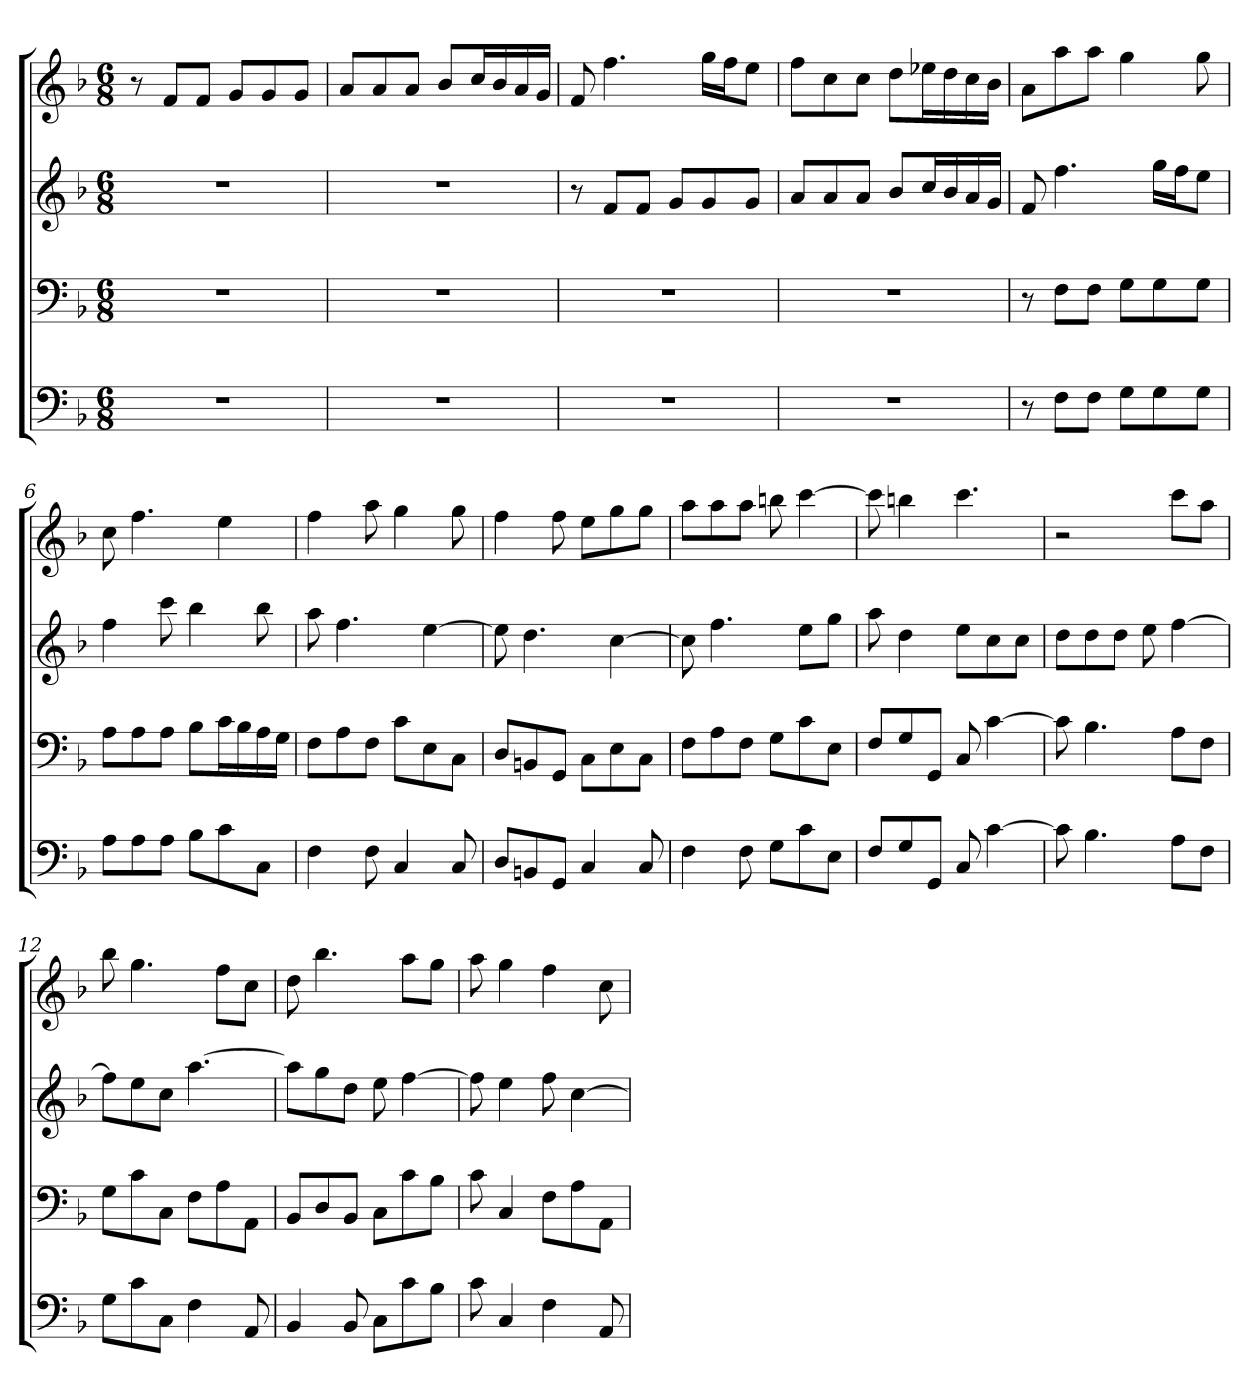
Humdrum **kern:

**kern	**kern	**kern	**kern
*part4	*part3	*part2	*part1
*staff4	*staff3	*staff2	*staff1
*k[b-]	*k[b-]	*k[b-]	*k[b-]
*F:	*F:	*F:	*F:
*M6/8	*M6/8	*M6/8	*M6/8
=1	=1	=1	=1
2.r	2.r	2.r	8r
.	.	.	8fL
.	.	.	8fJ
.	.	.	8gL
.	.	.	8g
.	.	.	8gJ
=2	=2	=2	=2
2.r	2.r	2.r	8aL
.	.	.	8a
.	.	.	8aJ
.	.	.	8b-L
.	.	.	16ccL
.	.	.	16b-
.	.	.	16a
.	.	.	16gJJ
=3	=3	=3	=3
2.r	2.r	8r	8f
.	.	8fL	4.ff
.	.	8fJ	.
.	.	8gL	.
.	.	8g	16ggLL
.	.	.	16ffJ
.	.	8gJ	8eeJ
=4	=4	=4	=4
2.r	2.r	8aL	8ffL
.	.	8a	8cc
.	.	8aJ	8ccJ
.	.	8b-L	8ddL
.	.	16ccL	16ee-XL
.	.	16b-	16dd
.	.	16a	16cc
.	.	16gJJ	16b-JJ
=5	=5	=5	=5
8r	8r	8f	8aL
8FL	8FL	4.ff	8aa
8FJ	8FJ	.	8aaJ
8GL	8GL	.	4gg
8G	8G	16ggLL	.
.	.	16ffJ	.
8GJ	8GJ	8eeJ	8gg
=6	=6	=6	=6
8AL	8AL	4ff	8cc
8A	8A	.	4.ff
8AJ	8AJ	8ccc	.
8B-L	8B-L	4bb-	.
8c	16cL	.	4ee
.	16B-	.	.
8CJ	16A	8bb-	.
.	16GJJ	.	.
=7	=7	=7	=7
4F	8FL	8aa	4ff
.	8A	4.ff	.
8F	8FJ	.	8aa
4C	8cL	.	4gg
.	8E	[4ee	.
8C	8CJ	.	8gg
=8	=8	=8	=8
8DL	8DL	8ee]	4ff
8BBn	8BBn	4.dd	.
8GGJ	8GGJ	.	8ff
4C	8CL	.	8eeL
.	8E	[4cc	8gg
8C	8CJ	.	8ggJ
=9	=9	=9	=9
4F	8FL	8cc]	8aaL
.	8A	4.ff	8aa
8F	8FJ	.	8aaJ
8GL	8GL	.	8bbn
8c	8c	8eeL	[4ccc
8EJ	8EJ	8ggJ	.
=10	=10	=10	=10
8FL	8FL	8aa	8ccc]
8G	8G	4dd	4bbn
8GGJ	8GGJ	.	.
8C	8C	8eeL	4.ccc
[4c	[4c	8cc	.
.	.	8ccJ	.
=11	=11	=11	=11
8c]	8c]	8ddL	2r
4.B-	4.B-	8dd	.
.	.	8ddJ	.
.	.	8ee	.
8AL	8AL	[4ff	8cccL
8FJ	8FJ	.	8aaJ
=12	=12	=12	=12
8GL	8GL	8ffL]	8bb-
8c	8c	8ee	4.gg
8CJ	8CJ	8ccJ	.
4F	8FL	[4.aa	.
.	8A	.	8ffL
8AA	8AAJ	.	8ccJ
=13	=13	=13	=13
4BB-	8BB-L	8aaL]	8dd
.	8D	8gg	4.bb-
8BB-	8BB-J	8ddJ	.
8CL	8CL	8ee	.
8c	8c	[4ff	8aaL
8B-J	8B-J	.	8ggJ
=14	=14	=14	=14
8c	8c	8ff]	8aa
4C	4C	4ee	4gg
4F	8FL	8ff	4ff
.	8A	[4cc	.
8AA	8AAJ	.	8cc
=	=	=	=
*-	*-	*-	*-
